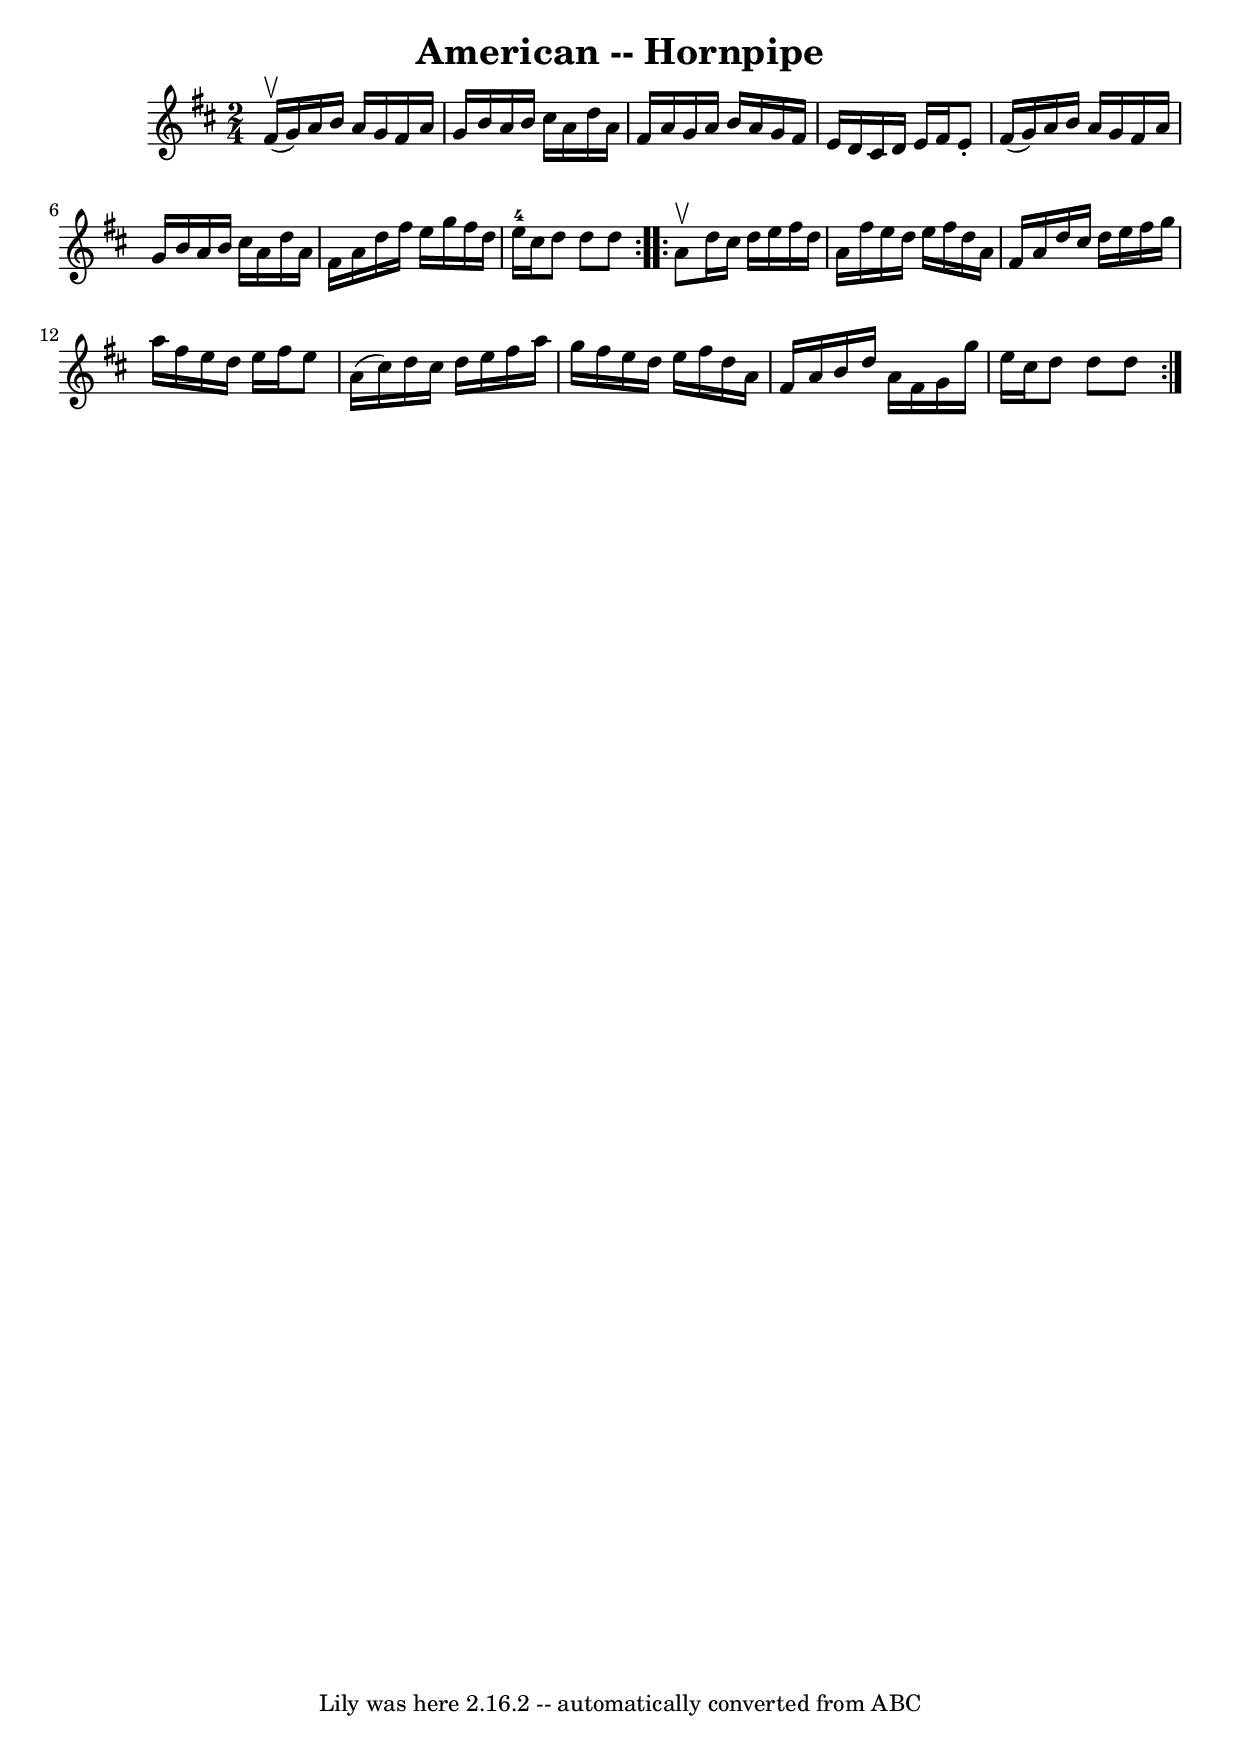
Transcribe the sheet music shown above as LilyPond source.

\version "2.16.2"
\include "Mammoth.ily"
\header {
  %% book = "Cole's 1000 Fiddle Tunes"
  crossRefNumber = "1"
  footnotes = ""
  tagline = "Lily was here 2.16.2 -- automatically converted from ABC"
  title = "American -- Hornpipe"

}
voicedefault =  {



  \repeat volta 2 {

    \time 2/4 
    \key d \major fis'16 (^\upbow g'16) |
    a'16 b'16  
    a'16 g'16 fis'16 a'16 g'16 b'16  |
    a'16 b'16    
    cis''16 a'16 d''16 a'16 fis'16 a'16  |
    g'16 a'16    
    b'16 a'16 g'16 fis'16 e'16 d'16  |
    cis'16 d'16    
    e'16 fis'16 e'8 -. fis'16 (g'16) |
    a'16 b'16    
    a'16 g'16 fis'16 a'16 g'16 b'16  |
    a'16 b'16    
    cis''16 a'16 d''16 a'16 fis'16 a'16  |
    d''16 fis''16 
    e''16 g''16 fis''16 d''16 e''16-4 cis''16  |
    d''8  
    d''8 d''8  
  }     
  \repeat volta 2 {
    a'8^\upbow |
    d''16    
    cis''16 d''16 e''16 fis''16 d''16 a'16 fis''16  |
    
    e''16 d''16 e''16 fis''16 d''16 a'16 fis'16 a'16  |
    
    d''16 cis''16 d''16 e''16 fis''16 g''16 a''16 fis''16  
    |
    e''16 d''16 e''16 fis''16 e''8 a'16 (cis''16) 
    |
    d''16 cis''16 d''16 e''16 fis''16 a''16 g''16    
    fis''16  |
    e''16 d''16 e''16 fis''16 d''16 a'16    
    fis'16 a'16  |
    b'16 d''16 a'16 fis'16 g'16 g''16    
    e''16 cis''16  |
    d''8 d''8 d''8  
  }   

}

\score{
  <<

    \context Staff="default"
    {
      \voicedefault 
      
    }

  >>
  \layout {
    
  }
  \midi {
  }

}
